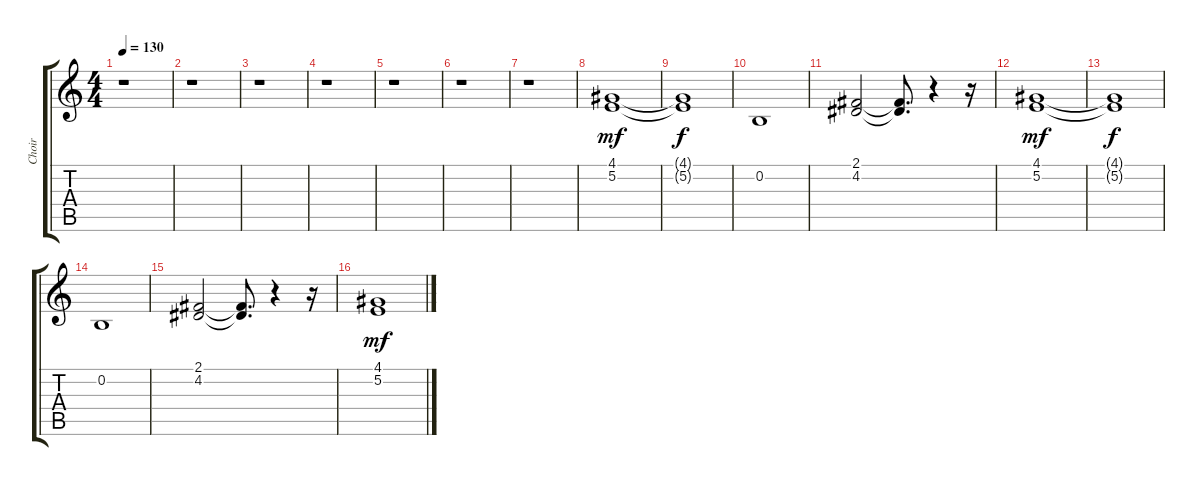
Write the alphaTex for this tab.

\track ("Choir" "Choir") {instrument choiraahs}
\staff {score tabs}
\tuning (E4 B3 G3 D3 A2 E2) {hide}
\ts (4 4)
\tempo 130
\clef g2
\ks c
r.1{dy mf} |
r.1 |
r.1 |
r.1 |
r.1 |
r.1 |
r.1 |
(4.1 5.2).1 |
(4.1{t} 5.2{t}).1{dy f} |
0.2.1 |
(2.1 4.2).2 (2.1{t} 4.2{t}).8{d} r.4 r.16 |
(4.1 5.2).1{dy mf} |
(4.1{t} 5.2{t}).1{dy f} |
0.2.1 |
(2.1 4.2).2 (2.1{t} 4.2{t}).8{d} r.4 r.16 |
(4.1 5.2).1{dy mf}
